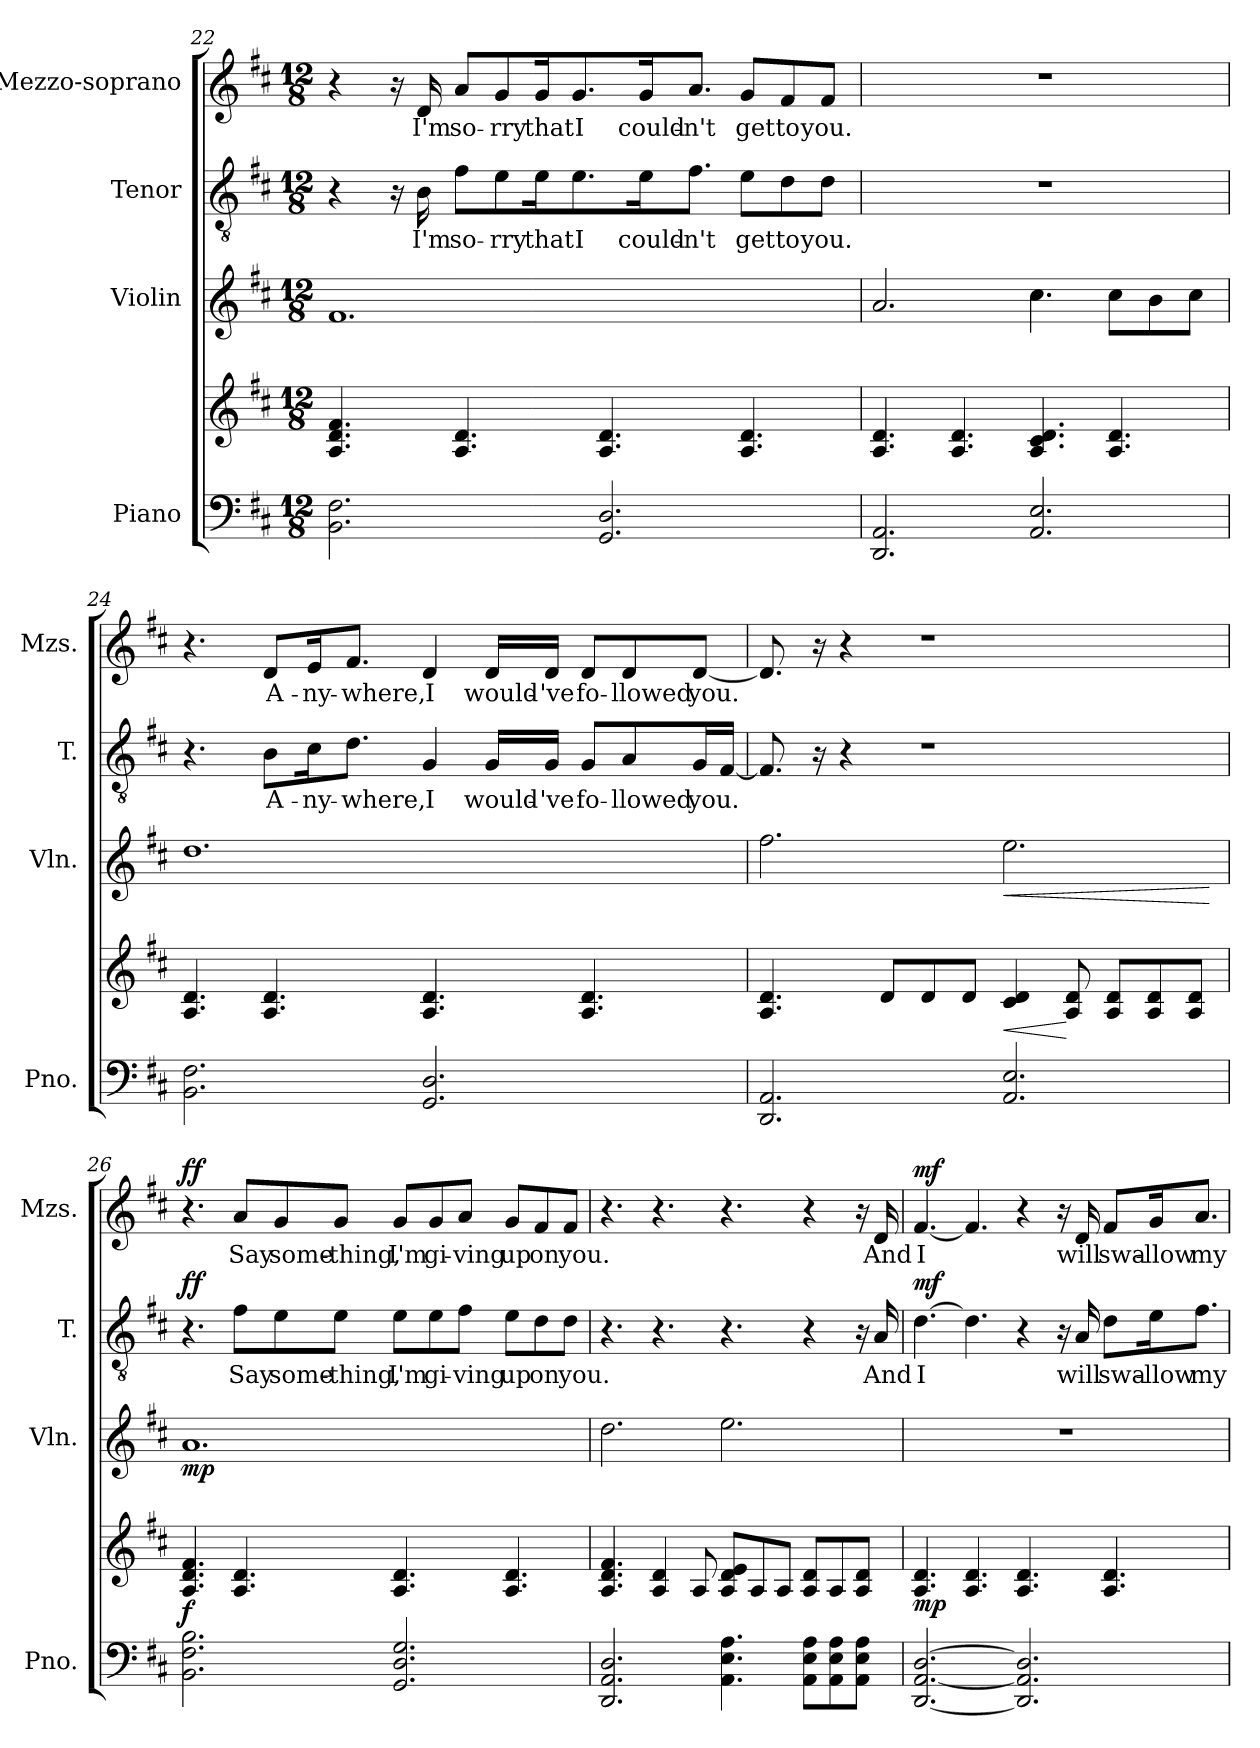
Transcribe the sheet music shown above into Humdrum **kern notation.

**kern	**kern	**dynam	**kern	**dynam	**kern	**text	**dynam	**kern	**text	**dynam
*part4	*part4	*part4	*part3	*part3	*part2	*part2	*part2	*part1	*part1	*part1
*staff5	*staff4	*staff4/5	*staff3	*staff3	*staff2	*staff2	*staff2	*staff1	*staff1	*staff1
*I"Piano	*	*	*I"Violin	*	*I"Tenor	*	*	*I"Mezzo-soprano	*	*
*I'Pno.	*	*	*I'Vln.	*	*I'T.	*	*	*I'Mzs.	*	*
!!LO:LB:g=z
*clefF4	*clefG2	*	*clefG2	*	*clefGv2	*	*	*clefG2	*	*
*k[f#c#]	*k[f#c#]	*	*k[f#c#]	*	*k[f#c#]	*	*	*k[f#c#]	*	*
*M12/8	*M12/8	*	*M12/8	*	*M12/8	*	*	*M12/8	*	*
=22	=22	=22	=22	=22	=22	=22	=22	=22	=22	=22
2.BB\ 2.F#\	4.A/ 4.d/ 4.f#/	.	1.f#	.	4r	.	.	4r	.	.
.	.	.	.	.	16r	.	.	16r	.	.
!	!	!	!	!	!	!LO:LY:b	!	!	!LO:LY:b	!
.	.	.	.	.	16B\	I'm	.	16d/	I'm	.
!	!	!	!	!	!	!LO:LY:b	!	!	!LO:LY:b	!
.	4.A/ 4.d/	.	.	.	8f#\L	so-	.	8a/L	so-	.
!	!	!	!	!	!	!LO:LY:b	!	!	!LO:LY:b	!
.	.	.	.	.	8e\	-rry	.	8g/	-rry	.
!	!	!	!	!	!	!LO:LY:b	!	!	!LO:LY:b	!
.	.	.	.	.	16e\K	that	.	16g/K	that	.
!	!	!	!	!	!	!LO:LY:b	!	!	!LO:LY:b	!
.	.	.	.	.	8.e\	I	.	8.g/	I	.
2.GG/ 2.D/	4.A/ 4.d/	.	.	.	.	.	.	.	.	.
!	!	!	!	!	!	!LO:LY:b	!	!	!LO:LY:b	!
.	.	.	.	.	16e\K	could-	.	16g/K	could-	.
!	!	!	!	!	!	!LO:LY:b	!	!	!LO:LY:b	!
.	.	.	.	.	8.f#\J	-n't	.	8.a/J	-n't	.
!	!	!	!	!	!	!LO:LY:b	!	!	!LO:LY:b	!
.	4.A/ 4.d/	.	.	.	8e\L	get	.	8g/L	get	.
!	!	!	!	!	!	!LO:LY:b	!	!	!LO:LY:b	!
.	.	.	.	.	8d\	to	.	8f#/	to	.
!	!	!	!	!	!	!LO:LY:b	!	!	!LO:LY:b	!
.	.	.	.	.	8d\J	you.	.	8f#/J	you.	.
=23	=23	=23	=23	=23	=23	=23	=23	=23	=23	=23
2.DD/ 2.AA/	4.A/ 4.d/	.	2.a/	.	1.r	.	.	1.r	.	.
.	4.A/ 4.d/	.	.	.	.	.	.	.	.	.
2.AA/ 2.E/	4.A/ 4.c#/ 4.d/	.	4.cc#\	.	.	.	.	.	.	.
.	4.A/ 4.d/	.	8cc#\L	.	.	.	.	.	.	.
.	.	.	8b\	.	.	.	.	.	.	.
.	.	.	8cc#\J	.	.	.	.	.	.	.
!!LO:PB:g=z
=24	=24	=24	=24	=24	=24	=24	=24	=24	=24	=24
2.BB\ 2.F#\	4.A/ 4.d/	.	1.dd	.	4.r	.	.	4.r	.	.
!	!	!	!	!	!	!LO:LY:b	!	!	!LO:LY:b	!
.	4.A/ 4.d/	.	.	.	8B\L	A-	.	8d/L	A-	.
!	!	!	!	!	!	!LO:LY:b	!	!	!LO:LY:b	!
.	.	.	.	.	16c#\K	-ny-	.	16e/K	-ny-	.
!	!	!	!	!	!	!LO:LY:b	!	!	!LO:LY:b	!
.	.	.	.	.	8.d\J	-where,	.	8.f#/J	-where,	.
!	!	!	!	!	!	!LO:LY:b	!	!	!LO:LY:b	!
2.GG/ 2.D/	4.A/ 4.d/	.	.	.	4G/	I	.	4d/	I	.
!	!	!	!	!	!	!LO:LY:b	!	!	!LO:LY:b	!
.	.	.	.	.	16G/LL	would-	.	16d/LL	would-	.
!	!	!	!	!	!	!LO:LY:b	!	!	!LO:LY:b	!
.	.	.	.	.	16G/JJ	-'ve	.	16d/JJ	-'ve	.
!	!	!	!	!	!	!LO:LY:b	!	!	!LO:LY:b	!
.	4.A/ 4.d/	.	.	.	8G/L	fo-	.	8d/L	fo-	.
!	!	!	!	!	!	!LO:LY:b	!	!	!LO:LY:b	!
.	.	.	.	.	8A/	-llowed	.	8d/	-llowed	.
!	!	!	!	!	!	!LO:LY:b	!	!	!LO:LY:b	!
.	.	.	.	.	16G/L	you.	.	[8d/J	you.	.
.	.	.	.	.	[16F#/JJ	.	.	.	.	.
=25	=25	=25	=25	=25	=25	=25	=25	=25	=25	=25
2.DD/ 2.AA/	4.A/ 4.d/	.	2.ff#\	.	8.F#/]	.	.	8.d/]	.	.
.	.	.	.	.	16r	.	.	16r	.	.
.	.	.	.	.	4r	.	.	4r	.	.
.	8d/L	.	.	.	.	.	.	.	.	.
.	8d/	.	.	.	1r	.	.	1r	.	.
.	8d/J	.	.	.	.	.	.	.	.	.
!	!	!LO:HP:b	!	!LO:HP:b	!	!	!	!	!	!
2.AA/ 2.E/	4c#/ 4d/	<	2.ee\	<	.	.	.	.	.	.
.	8A/ 8d/	[	.	.	.	.	.	.	.	.
.	8A/ 8d/L	.	.	.	.	.	.	.	.	.
.	8A/ 8d/	.	.	.	.	.	.	.	.	.
.	8A/ 8d/J	.	.	.	.	.	.	.	.	.
.	.	.	.	[	.	.	.	.	.	.
!!LO:LB:g=z
=26	=26	=26	=26	=26	=26	=26	=26	=26	=26	=26
!	!	!LO:DY:a=2	!	!LO:DY:b	!	!	!LO:DY:b	!	!	!LO:DY:b
2.BB\ 2.F#\ 2.B\	4.A/ 4.d/ 4.f#/	f	1.a	mp	4.r	.	ff	4.r	.	ff
!	!	!	!	!	!	!LO:LY:b	!	!	!LO:LY:b	!
.	4.A/ 4.d/	.	.	.	8f#\L	Say	.	8a/L	Say	.
!	!	!	!	!	!	!LO:LY:b	!	!	!LO:LY:b	!
.	.	.	.	.	8e\	some-	.	8g/	some-	.
!	!	!	!	!	!	!LO:LY:b	!	!	!LO:LY:b	!
.	.	.	.	.	8e\J	-thing,	.	8g/J	-thing,	.
!	!	!	!	!	!	!LO:LY:b	!	!	!LO:LY:b	!
2.GG/ 2.D/ 2.G/	4.A/ 4.d/	.	.	.	8e\L	I'm	.	8g/L	I'm	.
!	!	!	!	!	!	!LO:LY:b	!	!	!LO:LY:b	!
.	.	.	.	.	8e\	gi-	.	8g/	gi-	.
!	!	!	!	!	!	!LO:LY:b	!	!	!LO:LY:b	!
.	.	.	.	.	8f#\J	-ving	.	8a/J	-ving	.
!	!	!	!	!	!	!LO:LY:b	!	!	!LO:LY:b	!
.	4.A/ 4.d/	.	.	.	8e\L	up	.	8g/L	up	.
!	!	!	!	!	!	!LO:LY:b	!	!	!LO:LY:b	!
.	.	.	.	.	8d\	on	.	8f#/	on	.
!	!	!	!	!	!	!LO:LY:b	!	!	!LO:LY:b	!
.	.	.	.	.	8d\J	you.	.	8f#/J	you.	.
=27	=27	=27	=27	=27	=27	=27	=27	=27	=27	=27
2.DD/ 2.AA/ 2.D/	4.A/ 4.d/ 4.f#/	.	2.dd\	.	4.r	.	.	4.r	.	.
.	4A/ 4d/	.	.	.	4.r	.	.	4.r	.	.
.	8A/	.	.	.	.	.	.	.	.	.
4.AA\ 4.E\ 4.A\	8A/ 8d/ 8e/L	.	2.ee\	.	4.r	.	.	4.r	.	.
.	8A/	.	.	.	.	.	.	.	.	.
.	8A/J	.	.	.	.	.	.	.	.	.
8AA\ 8E\ 8A\L	8A/ 8d/L	.	.	.	4r	.	.	4r	.	.
8AA\ 8E\ 8A\	8A/	.	.	.	.	.	.	.	.	.
8AA\ 8E\ 8A\J	8A/ 8d/J	.	.	.	16r	.	.	16r	.	.
!	!	!	!	!	!	!LO:LY:b	!	!	!LO:LY:b	!
.	.	.	.	.	16A/	And	.	16d/	And	.
!!LO:PB:g=z
=28	=28	=28	=28	=28	=28	=28	=28	=28	=28	=28
!	!	!LO:DY:b	!	!	!	!LO:LY:b	!LO:DY:b	!	!LO:LY:b	!LO:DY:b
[2.DD/ [2.AA/ [2.D/	4.A/ 4.d/	mp	1.r	.	[4.d\	I	mf	[4.f#/	I	mf
.	4.A/ 4.d/	.	.	.	4.d\]	.	.	4.f#/]	.	.
2.DD/] 2.AA/] 2.D/]	4.A/ 4.d/	.	.	.	4r	.	.	4r	.	.
.	.	.	.	.	16r	.	.	16r	.	.
!	!	!	!	!	!	!LO:LY:b	!	!	!LO:LY:b	!
.	.	.	.	.	16A/	will	.	16d/	will	.
!	!	!	!	!	!	!LO:LY:b	!	!	!LO:LY:b	!
.	4.A/ 4.d/	.	.	.	8d\L	swa-	.	8f#/L	swa-	.
!	!	!	!	!	!	!LO:LY:b	!	!	!LO:LY:b	!
.	.	.	.	.	16e\K	-llow	.	16g/K	-llow	.
!	!	!	!	!	!	!LO:LY:b	!	!	!LO:LY:b	!
.	.	.	.	.	8.f#\J	my	.	8.a/J	my	.
=	=	=	=	=	=	=	=	=	=	=
*-	*-	*-	*-	*-	*-	*-	*-	*-	*-	*-
